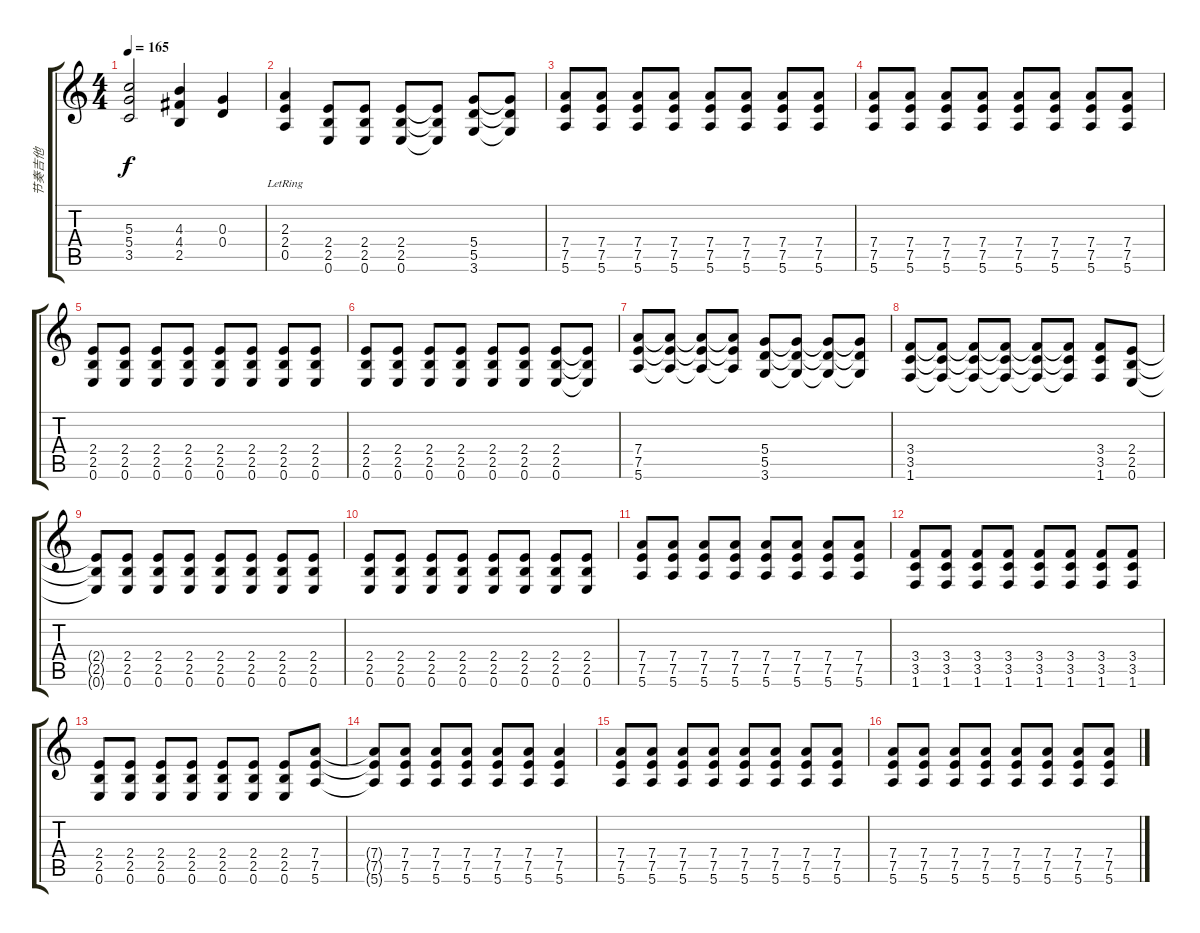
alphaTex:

\track ("节奏吉他" "节奏吉他") {instrument overdrivenguitar}
\staff {score tabs}
\tuning (E4 B3 G3 D3 A2 E2) {hide}
\ts (4 4)
\tempo 165
\clef g2
\ks c
(5.3 5.4 3.5).2{dy f} (4.3 4.4 2.5).4 (0.3 0.4).4 |
(2.3{lr} 2.4 0.5).4 (2.4 2.5 0.6).8 (2.4 2.5 0.6).8 (2.4 2.5 0.6).8 (2.4{t} 2.5{t} 0.6{t}).8 (5.4 5.5 3.6).8 (5.4{t} 5.5{t} 3.6{t}).8 |
(7.4 7.5 5.6).8 (7.4 7.5 5.6).8 (7.4 7.5 5.6).8 (7.4 7.5 5.6).8 (7.4 7.5 5.6).8 (7.4 7.5 5.6).8 (7.4 7.5 5.6).8 (7.4 7.5 5.6).8 |
(7.4 7.5 5.6).8 (7.4 7.5 5.6).8 (7.4 7.5 5.6).8 (7.4 7.5 5.6).8 (7.4 7.5 5.6).8 (7.4 7.5 5.6).8 (7.4 7.5 5.6).8 (7.4 7.5 5.6).8 |
(2.4 2.5 0.6).8 (2.4 2.5 0.6).8 (2.4 2.5 0.6).8 (2.4 2.5 0.6).8 (2.4 2.5 0.6).8 (2.4 2.5 0.6).8 (2.4 2.5 0.6).8 (2.4 2.5 0.6).8 |
(2.4 2.5 0.6).8 (2.4 2.5 0.6).8 (2.4 2.5 0.6).8 (2.4 2.5 0.6).8 (2.4 2.5 0.6).8 (2.4 2.5 0.6).8 (2.4 2.5 0.6).8 (2.4{t} 2.5{t} 0.6{t}).8 |
(7.4 7.5 5.6).8 (7.4{t} 7.5{t} 5.6{t}).8 (7.4{t} 7.5{t} 5.6{t}).8 (7.4{t} 7.5{t} 5.6{t}).8 (5.4 5.5 3.6).8 (5.4{t} 5.5{t} 3.6{t}).8 (5.4{t} 5.5{t} 3.6{t}).8 (5.4{t} 5.5{t} 3.6{t}).8 |
(3.4 3.5 1.6).8 (3.4{t} 3.5{t} 1.6{t}).8 (3.4{t} 3.5{t} 1.6{t}).8 (3.4{t} 3.5{t} 1.6{t}).8 (3.4{t} 3.5{t} 1.6{t}).8 (3.4{t} 3.5{t} 1.6{t}).8 (3.4 3.5 1.6).8 (2.4 2.5 0.6).8 |
(2.4{t} 2.5{t} 0.6{t}).8 (2.4 2.5 0.6).8 (2.4 2.5 0.6).8 (2.4 2.5 0.6).8 (2.4 2.5 0.6).8 (2.4 2.5 0.6).8 (2.4 2.5 0.6).8 (2.4 2.5 0.6).8 |
(2.4 2.5 0.6).8 (2.4 2.5 0.6).8 (2.4 2.5 0.6).8 (2.4 2.5 0.6).8 (2.4 2.5 0.6).8 (2.4 2.5 0.6).8 (2.4 2.5 0.6).8 (2.4 2.5 0.6).8 |
(7.4 7.5 5.6).8 (7.4 7.5 5.6).8 (7.4 7.5 5.6).8 (7.4 7.5 5.6).8 (7.4 7.5 5.6).8 (7.4 7.5 5.6).8 (7.4 7.5 5.6).8 (7.4 7.5 5.6).8 |
(3.4 3.5 1.6).8 (3.4 3.5 1.6).8 (3.4 3.5 1.6).8 (3.4 3.5 1.6).8 (3.4 3.5 1.6).8 (3.4 3.5 1.6).8 (3.4 3.5 1.6).8 (3.4 3.5 1.6).8 |
(2.4 2.5 0.6).8 (2.4 2.5 0.6).8 (2.4 2.5 0.6).8 (2.4 2.5 0.6).8 (2.4 2.5 0.6).8 (2.4 2.5 0.6).8 (2.4 2.5 0.6).8 (7.4 7.5 5.6).8 |
(7.4{t} 7.5{t} 5.6{t}).8 (7.4 7.5 5.6).8 (7.4 7.5 5.6).8 (7.4 7.5 5.6).8 (7.4 7.5 5.6).8 (7.4 7.5 5.6).8 (7.4 7.5 5.6).4 |
(7.4 7.5 5.6).8 (7.4 7.5 5.6).8 (7.4 7.5 5.6).8 (7.4 7.5 5.6).8 (7.4 7.5 5.6).8 (7.4 7.5 5.6).8 (7.4 7.5 5.6).8 (7.4 7.5 5.6).8 |
(7.4 7.5 5.6).8 (7.4 7.5 5.6).8 (7.4 7.5 5.6).8 (7.4 7.5 5.6).8 (7.4 7.5 5.6).8 (7.4 7.5 5.6).8 (7.4 7.5 5.6).8 (7.4 7.5 5.6).8
